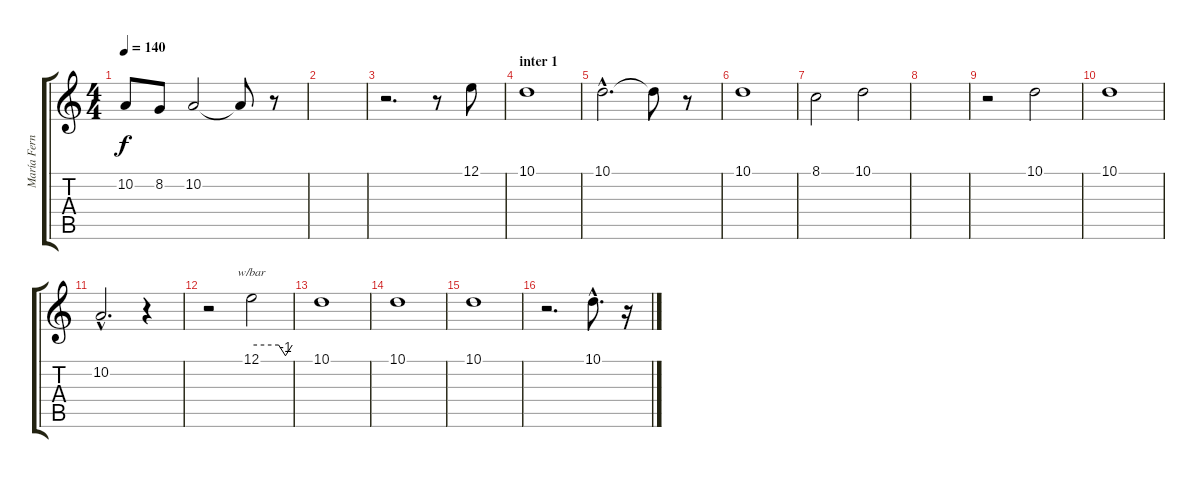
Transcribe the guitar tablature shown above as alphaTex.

\track ("María Fernanda (voz)" "María Fern") {instrument lead3calliope}
\staff {score tabs}
\tuning (E4 B3 G3 D3 A2 E2) {hide}
\ts (4 4)
\tempo 140
\clef g2
\ks c
10.2.8{dy f} 8.2.8 10.2.2 10.2{t}.8 r.8 |
|
r.2{d volume 11 balance 10 instrument choiraahs} r.8 12.1.8 |
\section ("" "inter 1")
10.1.1 |
10.1{hac}.2{d} 10.1{t}.8 r.8 |
10.1.1 |
8.1.2 10.1.2 |
|
r.2 10.1.2 |
10.1.1 |
10.2{hac}.2{d} r.4 |
r.2 12.1.2{tbe (custom default 0 0 40 0 50 -4 60 0)} |
10.1.1 |
10.1.1 |
10.1.1 |
r.2{d} 10.1{hac}.8{d} r.16
